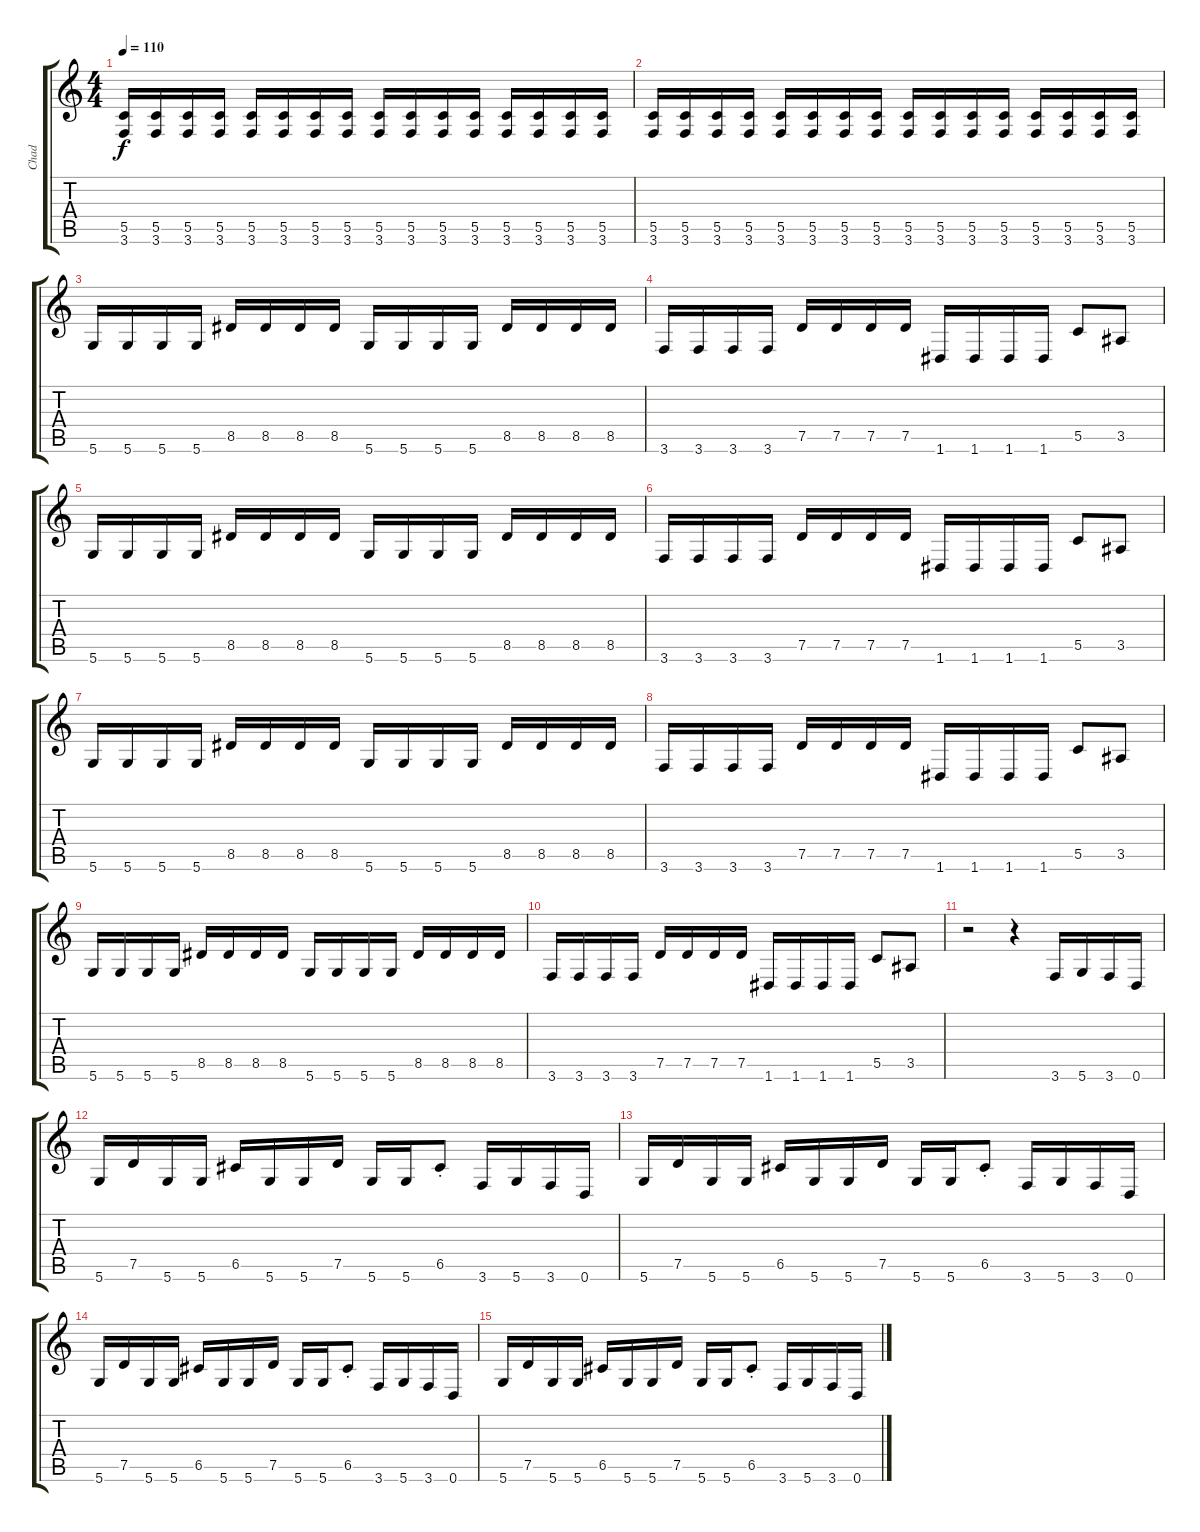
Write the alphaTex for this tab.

\track ("Chad" "Chad") {instrument overdrivenguitar}
\staff {score tabs}
\tuning (D4 A3 F3 C3 G2 D2) {hide}
\ts (4 4)
\tempo 110
\clef g2
\ks c
(5.5 3.6).16{dy f} (5.5 3.6).16 (5.5 3.6).16 (5.5 3.6).16 (5.5 3.6).16 (5.5 3.6).16 (5.5 3.6).16 (5.5 3.6).16 (5.5 3.6).16 (5.5 3.6).16 (5.5 3.6).16 (5.5 3.6).16 (5.5 3.6).16 (5.5 3.6).16 (5.5 3.6).16 (5.5 3.6).16 |
(5.5 3.6).16 (5.5 3.6).16 (5.5 3.6).16 (5.5 3.6).16 (5.5 3.6).16 (5.5 3.6).16 (5.5 3.6).16 (5.5 3.6).16 (5.5 3.6).16 (5.5 3.6).16 (5.5 3.6).16 (5.5 3.6).16 (5.5 3.6).16 (5.5 3.6).16 (5.5 3.6).16 (5.5 3.6).16 |
5.6.16 5.6.16 5.6.16 5.6.16 8.5.16 8.5.16 8.5.16 8.5.16 5.6.16 5.6.16 5.6.16 5.6.16 8.5.16 8.5.16 8.5.16 8.5.16 |
3.6.16 3.6.16 3.6.16 3.6.16 7.5.16 7.5.16 7.5.16 7.5.16 1.6.16 1.6.16 1.6.16 1.6.16 5.5.8 3.5.8 |
5.6.16 5.6.16 5.6.16 5.6.16 8.5.16 8.5.16 8.5.16 8.5.16 5.6.16 5.6.16 5.6.16 5.6.16 8.5.16 8.5.16 8.5.16 8.5.16 |
3.6.16 3.6.16 3.6.16 3.6.16 7.5.16 7.5.16 7.5.16 7.5.16 1.6.16 1.6.16 1.6.16 1.6.16 5.5.8 3.5.8 |
5.6.16 5.6.16 5.6.16 5.6.16 8.5.16 8.5.16 8.5.16 8.5.16 5.6.16 5.6.16 5.6.16 5.6.16 8.5.16 8.5.16 8.5.16 8.5.16 |
3.6.16 3.6.16 3.6.16 3.6.16 7.5.16 7.5.16 7.5.16 7.5.16 1.6.16 1.6.16 1.6.16 1.6.16 5.5.8 3.5.8 |
5.6.16 5.6.16 5.6.16 5.6.16 8.5.16 8.5.16 8.5.16 8.5.16 5.6.16 5.6.16 5.6.16 5.6.16 8.5.16 8.5.16 8.5.16 8.5.16 |
3.6.16 3.6.16 3.6.16 3.6.16 7.5.16 7.5.16 7.5.16 7.5.16 1.6.16 1.6.16 1.6.16 1.6.16 5.5.8 3.5.8 |
r.2 r.4 3.6.16 5.6.16 3.6.16 0.6.16 |
5.6.16 7.5.16 5.6.16 5.6.16 6.5.16 5.6.16 5.6.16 7.5.16 5.6.16 5.6.16 6.5{st}.8 3.6.16 5.6.16 3.6.16 0.6.16 |
5.6.16 7.5.16 5.6.16 5.6.16 6.5.16 5.6.16 5.6.16 7.5.16 5.6.16 5.6.16 6.5{st}.8 3.6.16 5.6.16 3.6.16 0.6.16 |
5.6.16 7.5.16 5.6.16 5.6.16 6.5.16 5.6.16 5.6.16 7.5.16 5.6.16 5.6.16 6.5{st}.8 3.6.16 5.6.16 3.6.16 0.6.16 |
5.6.16 7.5.16 5.6.16 5.6.16 6.5.16 5.6.16 5.6.16 7.5.16 5.6.16 5.6.16 6.5{st}.8 3.6.16 5.6.16 3.6.16 0.6.16
